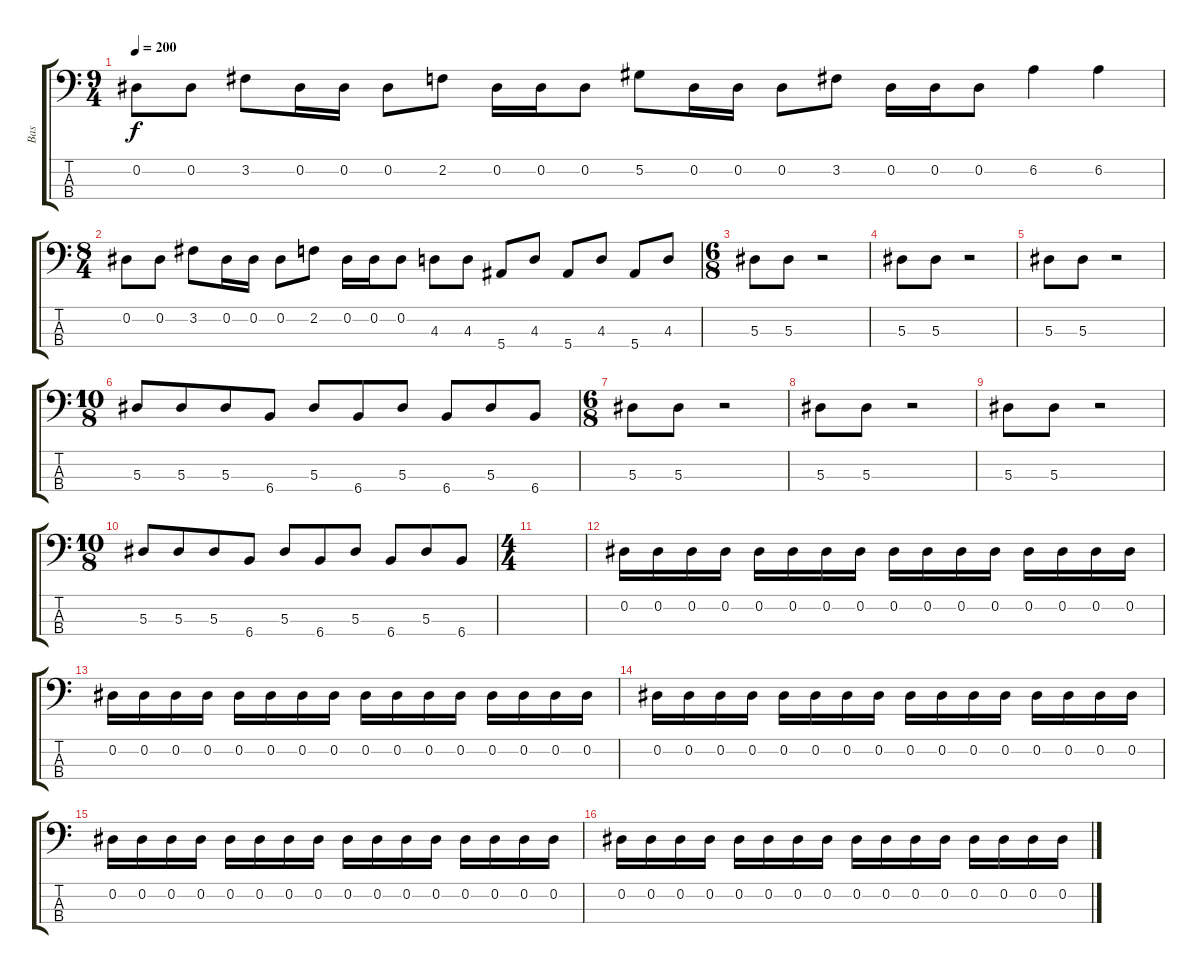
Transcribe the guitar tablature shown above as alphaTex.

\track ("Bas" "Bas") {instrument electricbassfinger}
\staff {score tabs}
\tuning (Ab2 Eb2 Bb1 F1) {hide}
\ts (9 4)
\tempo 200
\clef f4
\ks c
0.2.8{dy f} 0.2.8 3.2.8 0.2.16 0.2.16 0.2.8 2.2.8 0.2.16 0.2.16 0.2.8 5.2.8 0.2.16 0.2.16 0.2.8 3.2.8 0.2.16 0.2.16 0.2.8 6.2.4 6.2.4 |
\ts (8 4)
0.2.8 0.2.8 3.2.8 0.2.16 0.2.16 0.2.8 2.2.8 0.2.16 0.2.16 0.2.8 4.3.8 4.3.8 5.4.8 4.3.8 5.4.8 4.3.8 5.4.8 4.3.8 |
\ts (6 8)
5.3.8 5.3.8 r.2 |
5.3.8 5.3.8 r.2 |
5.3.8 5.3.8 r.2 |
\ts (10 8)
5.3.8 5.3.8 5.3.8 6.4.8 5.3.8 6.4.8 5.3.8 6.4.8 5.3.8 6.4.8 |
\ts (6 8)
5.3.8 5.3.8 r.2 |
5.3.8 5.3.8 r.2 |
5.3.8 5.3.8 r.2 |
\ts (10 8)
5.3.8 5.3.8 5.3.8 6.4.8 5.3.8 6.4.8 5.3.8 6.4.8 5.3.8 6.4.8 |
\ts (4 4)
|
0.2.16 0.2.16 0.2.16 0.2.16 0.2.16 0.2.16 0.2.16 0.2.16 0.2.16 0.2.16 0.2.16 0.2.16 0.2.16 0.2.16 0.2.16 0.2.16 |
0.2.16 0.2.16 0.2.16 0.2.16 0.2.16 0.2.16 0.2.16 0.2.16 0.2.16 0.2.16 0.2.16 0.2.16 0.2.16 0.2.16 0.2.16 0.2.16 |
0.2.16 0.2.16 0.2.16 0.2.16 0.2.16 0.2.16 0.2.16 0.2.16 0.2.16 0.2.16 0.2.16 0.2.16 0.2.16 0.2.16 0.2.16 0.2.16 |
0.2.16 0.2.16 0.2.16 0.2.16 0.2.16 0.2.16 0.2.16 0.2.16 0.2.16 0.2.16 0.2.16 0.2.16 0.2.16 0.2.16 0.2.16 0.2.16 |
0.2.16 0.2.16 0.2.16 0.2.16 0.2.16 0.2.16 0.2.16 0.2.16 0.2.16 0.2.16 0.2.16 0.2.16 0.2.16 0.2.16 0.2.16 0.2.16
